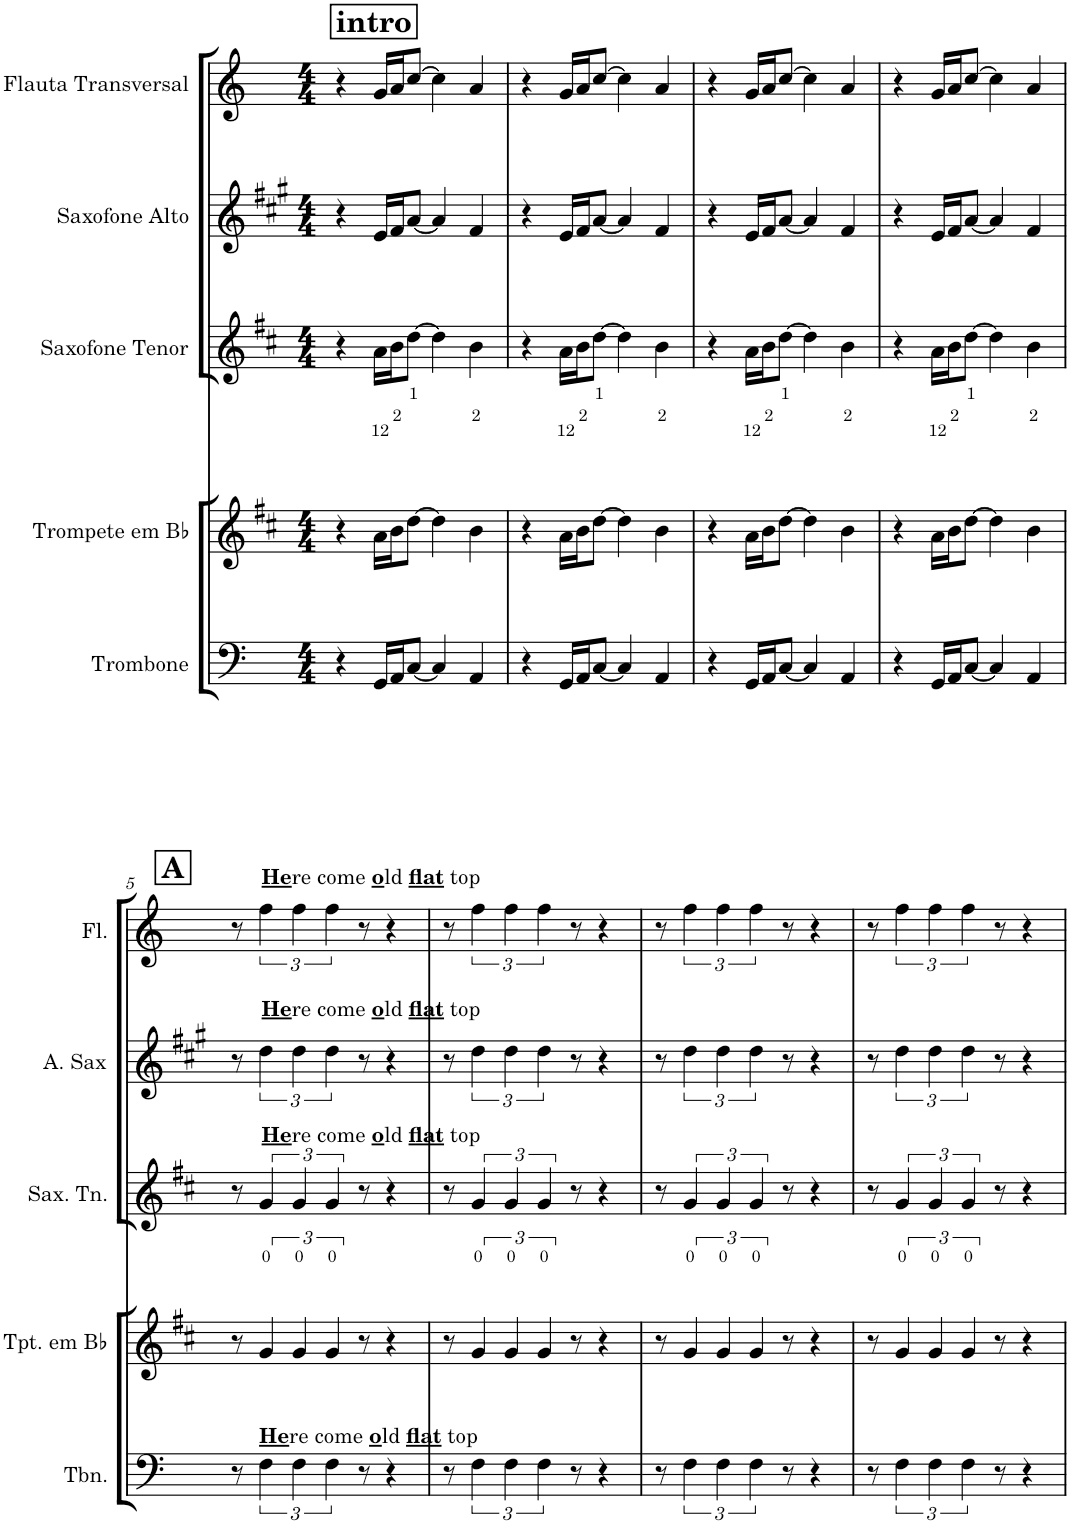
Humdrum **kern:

**kern	**kern	**kern	**kern	**kern
*part5	*part4	*part3	*part2	*part1
*staff5	*staff4	*staff3	*staff2	*staff1
*I"Trombone	*I"Trompete em Bb	*I"Saxofone Tenor	*I"Saxofone Alto	*I"Flauta Transversal
*I'Tbn.	*I'Tpt. em Bb	*I'Sax. Tn.	*	*I'Fl.
*clefF4	*clefG2	*clefG2	*clefG2	*clefG2
*	*Trd1c2	*Trd8c14	*Trd5c9	*
*k[]	*k[f#c#]	*k[f#c#]	*k[f#c#g#]	*k[]
*M4/4	*M4/4	*M4/4	*M4/4	*M4/4
!!LO:REH:place=s1:a:B:cj:fs=14:t=intro:qo=1
=1	=1	=1	=1	=1
4r	4r	4r	4r	4r
16GG/LL	16a\LL	16a\LL	16e/LL	16g/LL
16AA/J	16b\J	16b\J	16f#/J	16a/J
[8C/J	[8dd\J	[8dd\J	[8a/J	[8cc/J
4C/]	4dd\]	4dd\]	4a/]	4cc\]
4AA/	4b\	4b\	4f#/	4a/
=2	=2	=2	=2	=2
4r	4r	4r	4r	4r
16GG/LL	16a\LL	16a\LL	16e/LL	16g/LL
16AA/J	16b\J	16b\J	16f#/J	16a/J
[8C/J	[8dd\J	[8dd\J	[8a/J	[8cc/J
4C/]	4dd\]	4dd\]	4a/]	4cc\]
4AA/	4b\	4b\	4f#/	4a/
=3	=3	=3	=3	=3
4r	4r	4r	4r	4r
16GG/LL	16a\LL	16a\LL	16e/LL	16g/LL
16AA/J	16b\J	16b\J	16f#/J	16a/J
[8C/J	[8dd\J	[8dd\J	[8a/J	[8cc/J
4C/]	4dd\]	4dd\]	4a/]	4cc\]
4AA/	4b\	4b\	4f#/	4a/
=4	=4	=4	=4	=4
4r	4r	4r	4r	4r
16GG/LL	16a\LL	16a\LL	16e/LL	16g/LL
16AA/J	16b\J	16b\J	16f#/J	16a/J
[8C/J	[8dd\J	[8dd\J	[8a/J	[8cc/J
4C/]	4dd\]	4dd\]	4a/]	4cc\]
4AA/	4b\	4b\	4f#/	4a/
!!LO:LB:g=z
!!LO:REH:place=s1:a:B:cj:fs=14:t=A
=5	=5	=5	=5	=5
8r	8r	8r	8r	8r
!	!	!	!	!LO:TX:a:B:t=He
!	!	!	!	!LO:TX:a:t=re come
!	!	!	!	!LO:TX:a:B:t=o
!	!	!	!	!LO:TX:a:t=ld
!	!	!	!	!LO:TX:a:B:t=flat
!	!	!	!	!LO:TX:a:t=top
!	!	!	!LO:TX:a:B:t=He	!
!	!	!	!LO:TX:a:t=re come	!
!	!	!	!LO:TX:a:B:t=o	!
!	!	!	!LO:TX:a:t=ld	!
!	!	!	!LO:TX:a:B:t=flat	!
!	!	!	!LO:TX:a:t=top	!
!	!	!LO:TX:a:B:t=He	!	!
!	!	!LO:TX:a:t=re come	!	!
!	!	!LO:TX:a:B:t=o	!	!
!	!	!LO:TX:a:t=ld	!	!
!	!	!LO:TX:a:B:t=flat	!	!
!	!	!LO:TX:a:t=top	!	!
!LO:TX:a:B:t=He	!	!	!	!
!LO:TX:a:t=re come	!	!	!	!
!LO:TX:a:B:t=o	!	!	!	!
!LO:TX:a:t=ld	!	!	!	!
!LO:TX:a:B:t=flat	!	!	!	!
!LO:TX:a:t=top	!	!	!	!
6F\	6g/	6g/	6dd\	6ff\
6F\	6g/	6g/	6dd\	6ff\
6F\	6g/	6g/	6dd\	6ff\
8r	8r	8r	8r	8r
4r	4r	4r	4r	4r
=6	=6	=6	=6	=6
8r	8r	8r	8r	8r
6F\	6g/	6g/	6dd\	6ff\
6F\	6g/	6g/	6dd\	6ff\
6F\	6g/	6g/	6dd\	6ff\
8r	8r	8r	8r	8r
4r	4r	4r	4r	4r
=7	=7	=7	=7	=7
8r	8r	8r	8r	8r
6F\	6g/	6g/	6dd\	6ff\
6F\	6g/	6g/	6dd\	6ff\
6F\	6g/	6g/	6dd\	6ff\
8r	8r	8r	8r	8r
4r	4r	4r	4r	4r
=8	=8	=8	=8	=8
8r	8r	8r	8r	8r
6F\	6g/	6g/	6dd\	6ff\
6F\	6g/	6g/	6dd\	6ff\
6F\	6g/	6g/	6dd\	6ff\
8r	8r	8r	8r	8r
4r	4r	4r	4r	4r
=	=	=	=	=
*-	*-	*-	*-	*-
